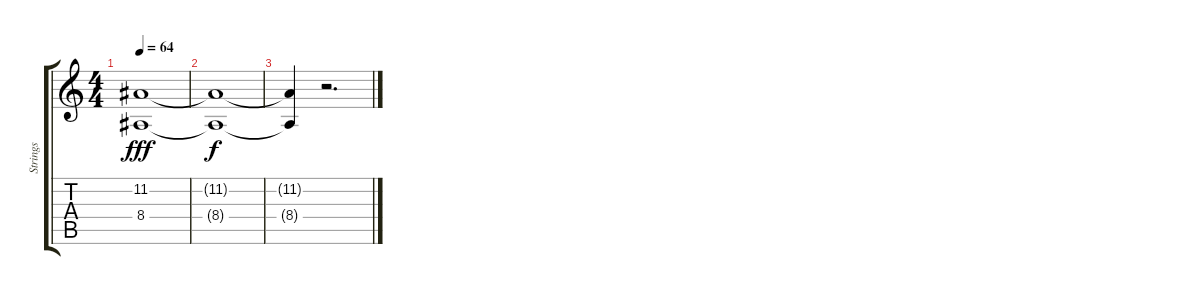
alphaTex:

\track ("Strings" "Strings") {instrument stringensemble1}
\staff {score tabs}
\tuning (E4 B3 G3 D3 A2 E2) {hide}
\ts (4 4)
\tempo 64
\clef g2
\ks c
(11.2 8.4).1{dy fff} |
(11.2{t} 8.4{t}).1{dy f volume 0} |
(11.2{t} 8.4{t}).4 r.2{d}
